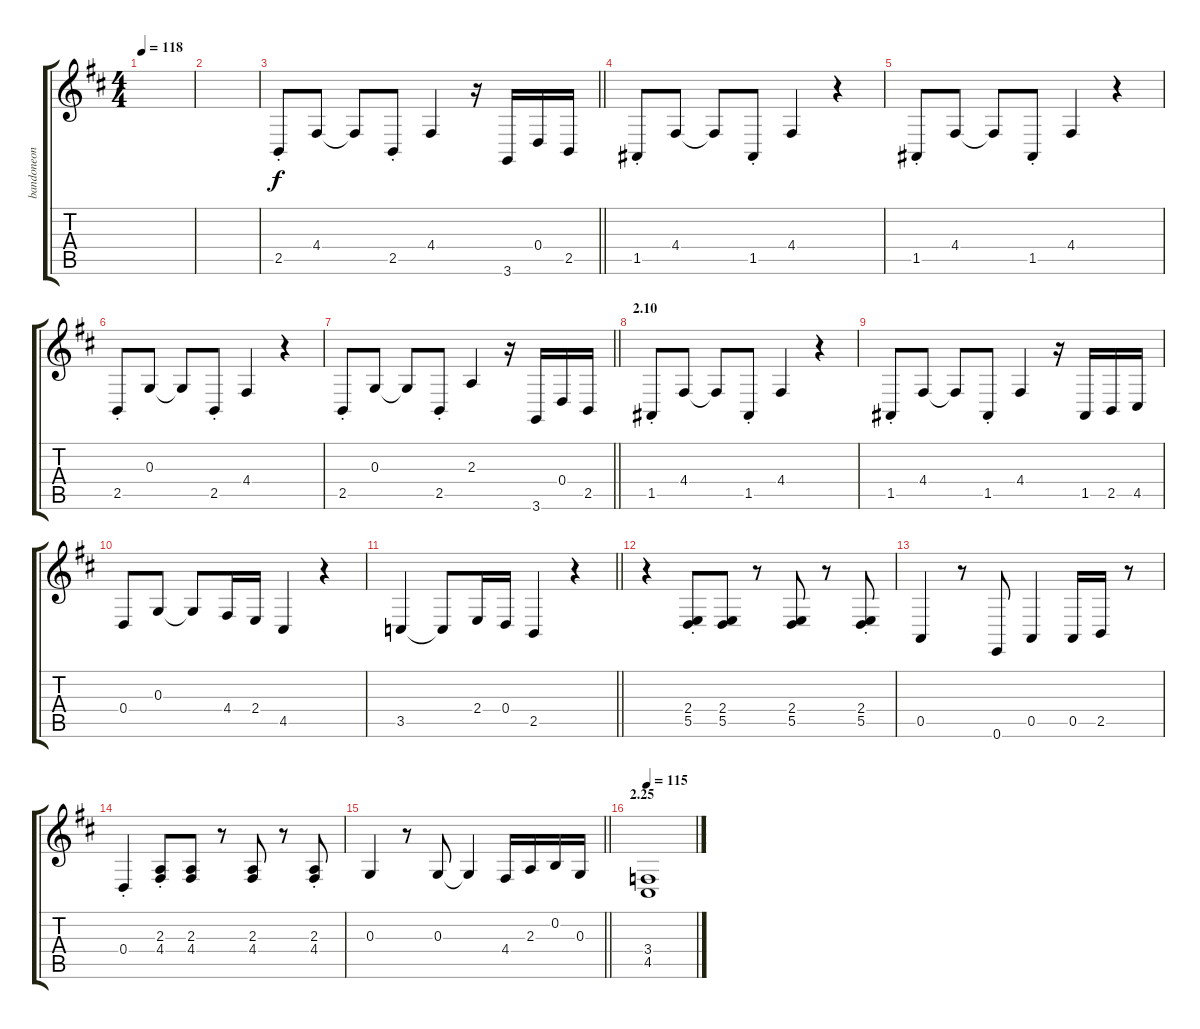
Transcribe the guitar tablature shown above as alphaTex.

\track ("bandoneon 4" "bandoneon ") {instrument tangoaccordion}
\staff {score tabs}
\tuning (E4 B3 G3 D3 A2 E2) {hide}
\ts (4 4)
\tempo 118
\clef g2
\ks d
|
|
\barLineRight lightlight
2.5{st}.8 4.4.8 4.4{t}.8 2.5{st}.8 4.4.4 r.16 3.6.16 0.4.16 2.5.16 |
1.5{st}.8 4.4.8 4.4{t}.8 1.5{st}.8 4.4.4 r.4 |
1.5{st}.8 4.4.8 4.4{t}.8 1.5{st}.8 4.4.4 r.4 |
2.5{st}.8 0.3.8 0.3{t}.8 2.5{st}.8 4.4.4 r.4 |
\barLineRight lightlight
2.5{st}.8 0.3.8 0.3{t}.8 2.5{st}.8 2.3.4 r.16 3.6.16 0.4.16 2.5.16 |
\section ("" "2.10")
1.5{st}.8 4.4.8 4.4{t}.8 1.5{st}.8 4.4.4 r.4 |
1.5{st}.8 4.4.8 4.4{t}.8 1.5{st}.8 4.4.4 r.16 1.5.16 2.5.16 4.5.16 |
0.4.8 0.3.8 0.3{t}.8 4.4.16 2.4.16 4.5.4 r.4 |
\barLineRight lightlight
3.5.4 3.5{t}.8 2.4.16 0.4.16 2.5.4 r.4 |
r.4 (2.4{st} 5.5{st}).8 (2.4 5.5).8 r.8 (2.4 5.5).8 r.8 (2.4{st} 5.5{st}).8 |
0.5.4 r.8 0.6.8 0.5.4 0.5.16 2.5.16 r.8 |
0.4{st}.4 (2.3{st} 4.4{st}).8 (2.3 4.4).8 r.8 (2.3 4.4).8 r.8 (2.3{st} 4.4{st}).8 |
\barLineRight lightlight
0.3.4 r.8 0.3.8 0.3{t}.4 4.4.16 2.3.16 0.2.16 0.3.16 |
\section ("" "2.25")
\tempo 115
(3.4 4.5).1
